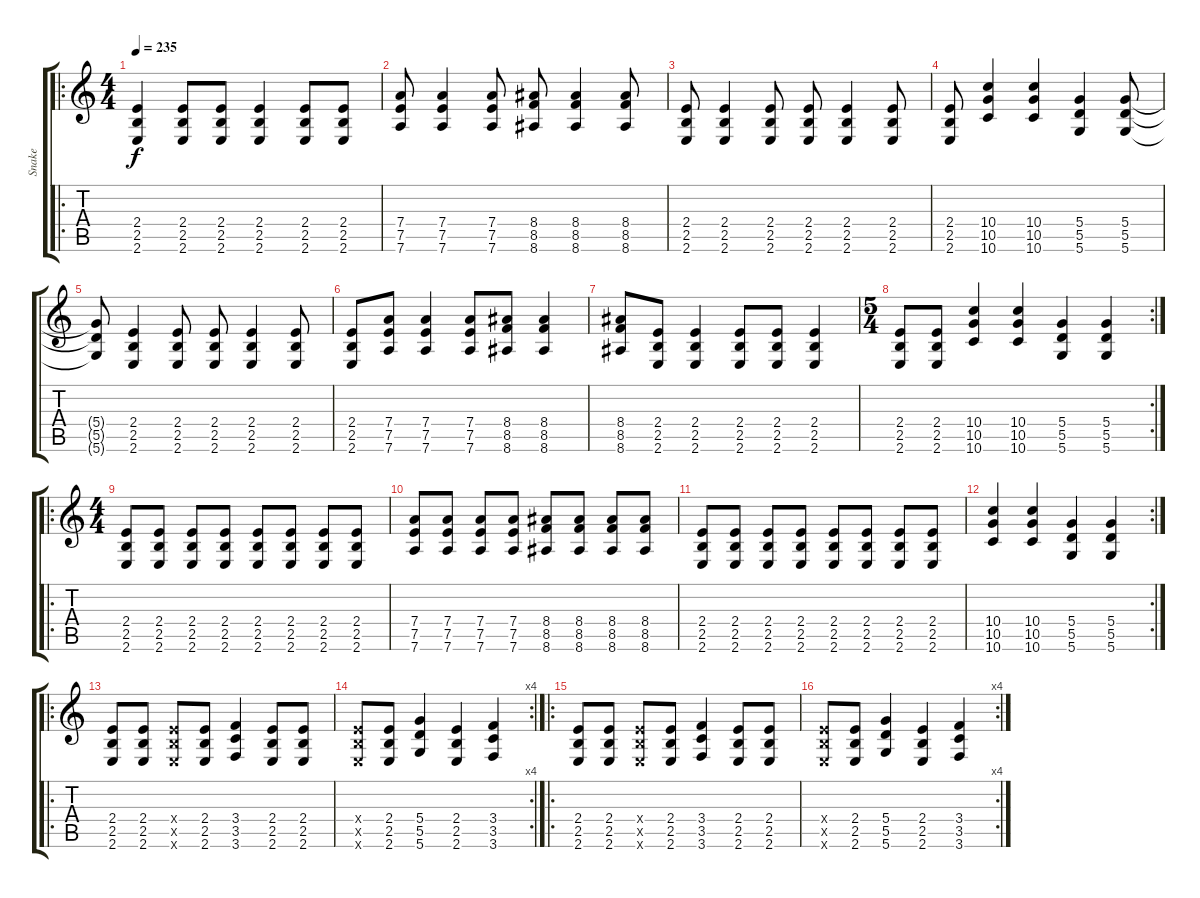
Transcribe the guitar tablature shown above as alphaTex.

\track ("Snake" "Snake") {instrument distortionguitar}
\staff {score tabs}
\tuning (E4 B3 G3 D3 A2 D2) {hide}
\ro
\ts (4 4)
\tempo 235
\clef g2
\ks c
(2.4 2.5 2.6).4{dy f instrument distortionguitar} (2.4 2.5 2.6).8 (2.4 2.5 2.6).8 (2.4 2.5 2.6).4 (2.4 2.5 2.6).8 (2.4 2.5 2.6).8 |
(7.4 7.5 7.6).8 (7.4 7.5 7.6).4 (7.4 7.5 7.6).8 (8.4 8.5 8.6).8 (8.4 8.5 8.6).4 (8.4 8.5 8.6).8 |
(2.4 2.5 2.6).8 (2.4 2.5 2.6).4 (2.4 2.5 2.6).8 (2.4 2.5 2.6).8 (2.4 2.5 2.6).4 (2.4 2.5 2.6).8 |
(2.4 2.5 2.6).8 (10.4 10.5 10.6).4 (10.4 10.5 10.6).4 (5.4 5.5 5.6).4 (5.4 5.5 5.6).8 |
(5.4{t} 5.5{t} 5.6{t}).8 (2.4 2.5 2.6).4 (2.4 2.5 2.6).8 (2.4 2.5 2.6).8 (2.4 2.5 2.6).4 (2.4 2.5 2.6).8 |
(2.4 2.5 2.6).8 (7.4 7.5 7.6).8 (7.4 7.5 7.6).4 (7.4 7.5 7.6).8 (8.4 8.5 8.6).8 (8.4 8.5 8.6).4 |
(8.4 8.5 8.6).8 (2.4 2.5 2.6).8 (2.4 2.5 2.6).4 (2.4 2.5 2.6).8 (2.4 2.5 2.6).8 (2.4 2.5 2.6).4 |
\rc 2
\ts (5 4)
(2.4 2.5 2.6).8 (2.4 2.5 2.6).8 (10.4 10.5 10.6).4 (10.4 10.5 10.6).4 (5.4 5.5 5.6).4 (5.4 5.5 5.6).4 |
\ro
\ts (4 4)
(2.4 2.5 2.6).8 (2.4 2.5 2.6).8 (2.4 2.5 2.6).8 (2.4 2.5 2.6).8 (2.4 2.5 2.6).8 (2.4 2.5 2.6).8 (2.4 2.5 2.6).8 (2.4 2.5 2.6).8 |
(7.4 7.5 7.6).8 (7.4 7.5 7.6).8 (7.4 7.5 7.6).8 (7.4 7.5 7.6).8 (8.4 8.5 8.6).8 (8.4 8.5 8.6).8 (8.4 8.5 8.6).8 (8.4 8.5 8.6).8 |
(2.4 2.5 2.6).8 (2.4 2.5 2.6).8 (2.4 2.5 2.6).8 (2.4 2.5 2.6).8 (2.4 2.5 2.6).8 (2.4 2.5 2.6).8 (2.4 2.5 2.6).8 (2.4 2.5 2.6).8 |
\rc 2
(10.4 10.5 10.6).4 (10.4 10.5 10.6).4 (5.4 5.5 5.6).4 (5.4 5.5 5.6).4 |
\ro
(2.4 2.5 2.6).8 (2.4 2.5 2.6).8 (2.4{x} 2.5{x} 2.6{x}).8 (2.4 2.5 2.6).8 (3.4 3.5 3.6).4 (2.4 2.5 2.6).8 (2.4 2.5 2.6).8 |
\rc 4
(2.4{x} 2.5{x} 2.6{x}).8 (2.4 2.5 2.6).8 (5.4 5.5 5.6).4 (2.4 2.5 2.6).4 (3.4 3.5 3.6).4 |
\ro
(2.4 2.5 2.6).8 (2.4 2.5 2.6).8 (2.4{x} 2.5{x} 2.6{x}).8 (2.4 2.5 2.6).8 (3.4 3.5 3.6).4 (2.4 2.5 2.6).8 (2.4 2.5 2.6).8 |
\rc 4
(2.4{x} 2.5{x} 2.6{x}).8 (2.4 2.5 2.6).8 (5.4 5.5 5.6).4 (2.4 2.5 2.6).4 (3.4 3.5 3.6).4
